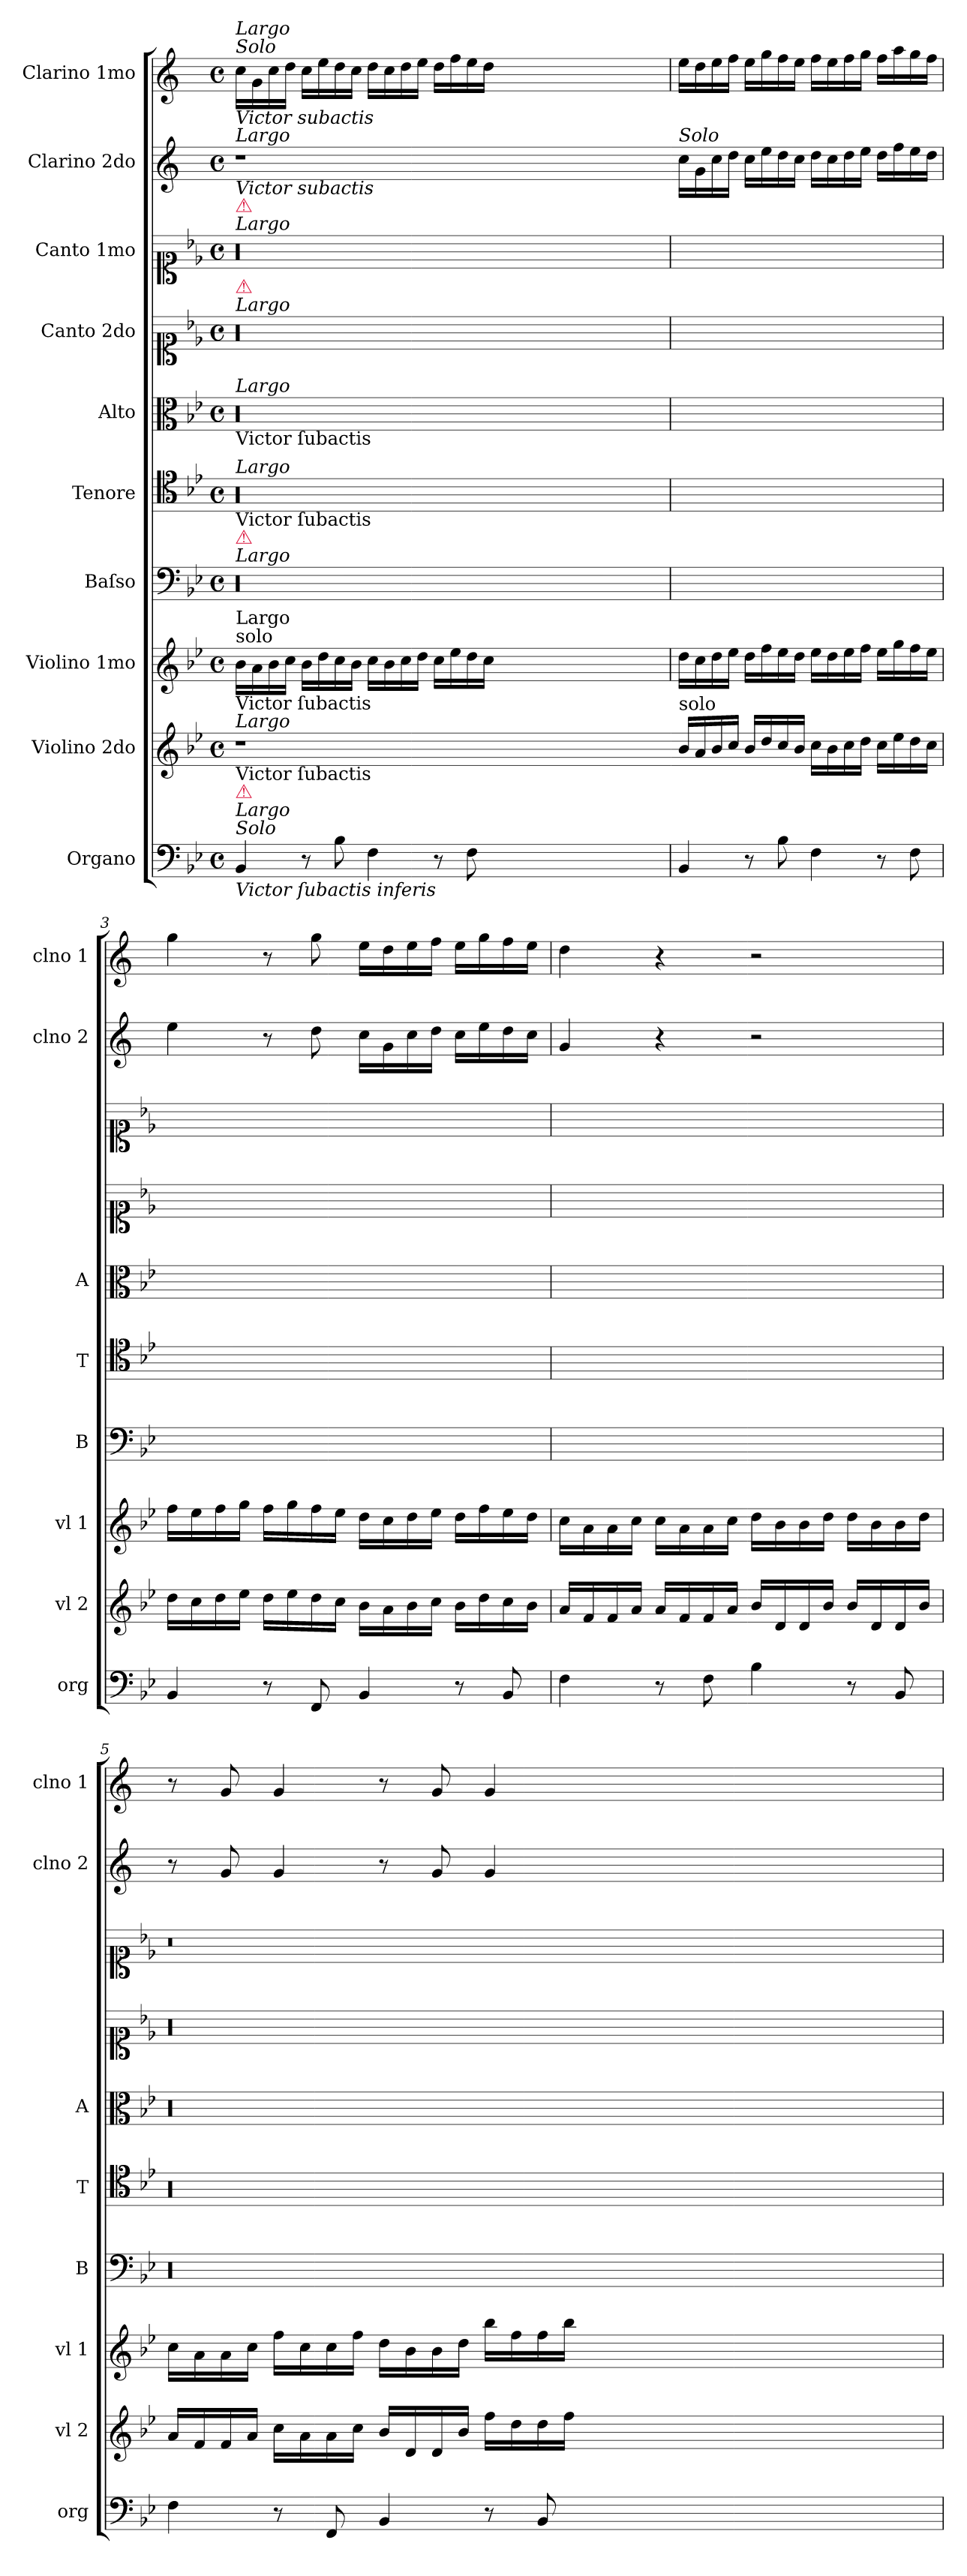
**kern	**kern	**kern	**kern	**kern	**kern	**kern	**kern	**kern	**kern
*part10	*part9	*part8	*part7	*part6	*part5	*part4	*part3	*part2	*part1
*staff10	*staff9	*staff8	*staff7	*staff6	*staff5	*staff4	*staff3	*staff2	*staff1
*I"Organo	*I"Violino 2do	*I"Violino 1mo	*I"Baſso	*I"Tenore	*I"Alto	*I"Canto 2do	*I"Canto 1mo	*I"Clarino 2do	*I"Clarino 1mo
*I'org	*I'vl 2	*I'vl 1	*I'B	*I'T	*I'A	*	*	*I'clno 2	*I'clno 1
*clefF4	*clefG2	*clefG2	*clefF4	*clefC4	*clefC3	*clefC1	*clefC1	*clefG2	*clefG2
*	*	*	*	*	*	*	*	*ITrd1c2	*ITrd1c2
*k[b-e-]	*k[b-e-]	*k[b-e-]	*k[b-e-]	*k[b-e-]	*k[b-e-]	*k[b-e-]	*k[b-e-]	*k[b-e-]	*k[b-e-]
*M4/4	*M4/4	*M4/4	*M4/4	*M4/4	*M4/4	*M4/4	*M4/4	*M4/4	*M4/4
*met(c)	*met(c)	*met(c)	*met(c)	*met(c)	*met(c)	*met(c)	*met(c)	*met(c)	*met(c)
=1	=1	=1	=1	=1	=1	=1	=1	=1	=1
!	!	!	!	!	!	!	!	!	!LO:TX:b:i:t=Victor subactis
!	!	!	!	!	!	!	!	!	!LO:TX:a:i:t=Solo
!	!	!	!	!	!	!	!	!	!LO:TX:a:i:t=Largo
!	!	!	!	!	!	!	!	!LO:TX:a:i:t=Largo	!
!	!	!	!	!	!	!	!	!LO:TX:b:i:t=Victor subactis	!
!	!	!	!	!	!	!	!LO:TX:a:i:t=Largo	!	!
!	!	!	!	!	!	!	!LO:TX:a:color=crimson:t=⚠	!	!
!	!	!	!	!	!	!LO:TX:a:i:t=Largo	!	!	!
!	!	!	!	!	!	!LO:TX:a:color=crimson:t=⚠	!	!	!
!	!	!	!	!	!LO:TX:b:t=Victor ſubactis	!	!	!	!
!	!	!	!	!	!LO:TX:a:i:t=Largo	!	!	!	!
!	!	!	!	!LO:TX:b:t=Victor ſubactis	!	!	!	!	!
!	!	!	!	!LO:TX:a:i:t=Largo	!	!	!	!	!
!	!	!	!LO:TX:a:i:t=Largo	!	!	!	!	!	!
!	!	!	!LO:TX:a:color=crimson:t=⚠	!	!	!	!	!	!
!	!	!LO:TX:b:t=Victor ſubactis	!	!	!	!	!	!	!
!	!	!LO:TX:a:t=solo	!	!	!	!	!	!	!
!	!	!LO:TX:a:t=Largo	!	!	!	!	!	!	!
!	!LO:TX:b:t=Victor ſubactis	!	!	!	!	!	!	!	!
!	!LO:TX:a:i:t=Largo	!	!	!	!	!	!	!	!
!LO:TX:b:i:t=Victor ſubactis inferis	!	!	!	!	!	!	!	!	!
!LO:TX:a:i:t=Solo	!	!	!	!	!	!	!	!	!
!LO:TX:a:i:t=Largo	!	!	!	!	!	!	!	!	!
!LO:TX:a:color=crimson:t=⚠	!	!	!	!	!	!	!	!	!
4BB-/	1r	16b-\LL	00r	00r	00r	00r	00r	1r	16b-\LL
.	.	16a\	.	.	.	.	.	.	16f\
.	.	16b-\	.	.	.	.	.	.	16b-\
.	.	16cc\JJ	.	.	.	.	.	.	16cc\JJ
8r	.	16b-\LL	.	.	.	.	.	.	16b-\LL
.	.	16dd\	.	.	.	.	.	.	16dd\
8B-\	.	16cc\	.	.	.	.	.	.	16cc\
.	.	16b-\JJ	.	.	.	.	.	.	16b-\JJ
4F\	.	16cc\LL	.	.	.	.	.	.	16cc\LL
.	.	16b-\	.	.	.	.	.	.	16b-\
.	.	16cc\	.	.	.	.	.	.	16cc\
.	.	16dd\JJ	.	.	.	.	.	.	16dd\JJ
8r	.	16cc\LL	.	.	.	.	.	.	16cc\LL
.	.	16ee-\	.	.	.	.	.	.	16ee-\
8F\	.	16dd\	.	.	.	.	.	.	16dd\
.	.	16cc\JJ	.	.	.	.	.	.	16cc\JJ
0.ryy	0.ryy	0.ryy	.	.	.	.	.	0.ryy	0.ryy
=2	=2-	=2	=2	=2	=2	=2	=2	=2-	=2
!	!	!	!	!	!	!	!	!LO:TX:a:i:t=Solo	!
!	!LO:TX:a:t=solo	!	!	!	!	!	!	!	!
4BB-/	16b-/LL	16dd\LL	1ryy	1ryy	1ryy	1ryy	1ryy	16b-\LL	16dd\LL
.	16a/	16cc\	.	.	.	.	.	16f\	16cc\
.	16b-/	16dd\	.	.	.	.	.	16b-\	16dd\
.	16cc/JJ	16ee-\JJ	.	.	.	.	.	16cc\JJ	16ee-\JJ
8r	16b-/LL	16dd\LL	.	.	.	.	.	16b-\LL	16dd\LL
.	16dd/	16ff\	.	.	.	.	.	16dd\	16ff\
8B-\	16cc/	16ee-\	.	.	.	.	.	16cc\	16ee-\
.	16b-/JJ	16dd\JJ	.	.	.	.	.	16b-\JJ	16dd\JJ
4F\	16cc\LL	16ee-\LL	.	.	.	.	.	16cc\LL	16ee-\LL
.	16b-\	16dd\	.	.	.	.	.	16b-\	16dd\
.	16cc\	16ee-\	.	.	.	.	.	16cc\	16ee-\
.	16dd\JJ	16ff\JJ	.	.	.	.	.	16dd\JJ	16ff\JJ
8r	16cc\LL	16ee-\LL	.	.	.	.	.	16cc\LL	16ee-\LL
.	16ee-\	16gg\	.	.	.	.	.	16ee-\	16gg\
8F\	16dd\	16ff\	.	.	.	.	.	16dd\	16ff\
.	16cc\JJ	16ee-\JJ	.	.	.	.	.	16cc\JJ	16ee-\JJ
=3	=3	=3	=3	=3	=3	=3	=3	=3	=3
4BB-/	16dd\LL	16ff\LL	1ryy	1ryy	1ryy	1ryy	1ryy	4dd\	4ff\
.	16cc\	16ee-\	.	.	.	.	.	.	.
.	16dd\	16ff\	.	.	.	.	.	.	.
.	16ee-\JJ	16gg\JJ	.	.	.	.	.	.	.
8r	16dd\LL	16ff\LL	.	.	.	.	.	8r	8r
.	16ee-\	16gg\	.	.	.	.	.	.	.
8FF/	16dd\	16ff\	.	.	.	.	.	8cc\	8ff\
.	16cc\JJ	16ee-\JJ	.	.	.	.	.	.	.
4BB-/	16b-\LL	16dd\LL	.	.	.	.	.	16b-\LL	16dd\LL
.	16a\	16cc\	.	.	.	.	.	16f\	16cc\
.	16b-\	16dd\	.	.	.	.	.	16b-\	16dd\
.	16cc\JJ	16ee-\JJ	.	.	.	.	.	16cc\JJ	16ee-\JJ
8r	16b-\LL	16dd\LL	.	.	.	.	.	16b-\LL	16dd\LL
.	16dd\	16ff\	.	.	.	.	.	16dd\	16ff\
8BB-/	16cc\	16ee-\	.	.	.	.	.	16cc\	16ee-\
.	16b-\JJ	16dd\JJ	.	.	.	.	.	16b-\JJ	16dd\JJ
=4	=4	=4	=4	=4	=4	=4	=4	=4	=4
4F\	16a/LL	16cc\LL	1ryy	1ryy	1ryy	1ryy	1ryy	4f/	4cc\
.	16f/	16a\	.	.	.	.	.	.	.
.	16f/	16a\	.	.	.	.	.	.	.
.	16a/JJ	16cc\JJ	.	.	.	.	.	.	.
8r	16a/LL	16cc\LL	.	.	.	.	.	4r	4r
.	16f/	16a\	.	.	.	.	.	.	.
8F\	16f/	16a\	.	.	.	.	.	.	.
.	16a/JJ	16cc\JJ	.	.	.	.	.	.	.
4B-\	16b-/LL	16dd\LL	.	.	.	.	.	2r	2r
.	16d/	16b-\	.	.	.	.	.	.	.
.	16d/	16b-\	.	.	.	.	.	.	.
.	16b-/JJ	16dd\JJ	.	.	.	.	.	.	.
8r	16b-/LL	16dd\LL	.	.	.	.	.	.	.
.	16d/	16b-\	.	.	.	.	.	.	.
8BB-/	16d/	16b-\	.	.	.	.	.	.	.
.	16b-/JJ	16dd\JJ	.	.	.	.	.	.	.
=5	=5	=5	=5	=5	=5	=5	=5	=5	=5
4F\	16a/LL	16cc\LL	00r	00r	00r	00r	0r	8r	8r
.	16f/	16a\	.	.	.	.	.	.	.
.	16f/	16a\	.	.	.	.	.	8f/	8f/
.	16a/JJ	16cc\JJ	.	.	.	.	.	.	.
8r	16cc\LL	16ff\LL	.	.	.	.	.	4f/	4f/
.	16a\	16cc\	.	.	.	.	.	.	.
8FF/	16a\	16cc\	.	.	.	.	.	.	.
.	16cc\JJ	16ff\JJ	.	.	.	.	.	.	.
4BB-/	16b-/LL	16dd\LL	.	.	.	.	.	8r	8r
.	16d/	16b-\	.	.	.	.	.	.	.
.	16d/	16b-\	.	.	.	.	.	8f/	8f/
.	16b-/JJ	16dd\JJ	.	.	.	.	.	.	.
8r	16ff\LL	16bb-\LL	.	.	.	.	.	4f/	4f/
.	16dd\	16ff\	.	.	.	.	.	.	.
8BB-/	16dd\	16ff\	.	.	.	.	.	.	.
.	16ff\JJ	16bb-\JJ	.	.	.	.	.	.	.
0.ryy	0.ryy	0.ryy	.	.	.	.	.	0.ryy	0.ryy
.	.	.	.	.	.	.	0ryy	.	.
=	=	=	=	=	=	=	=	=	=
*-	*-	*-	*-	*-	*-	*-	*-	*-	*-
